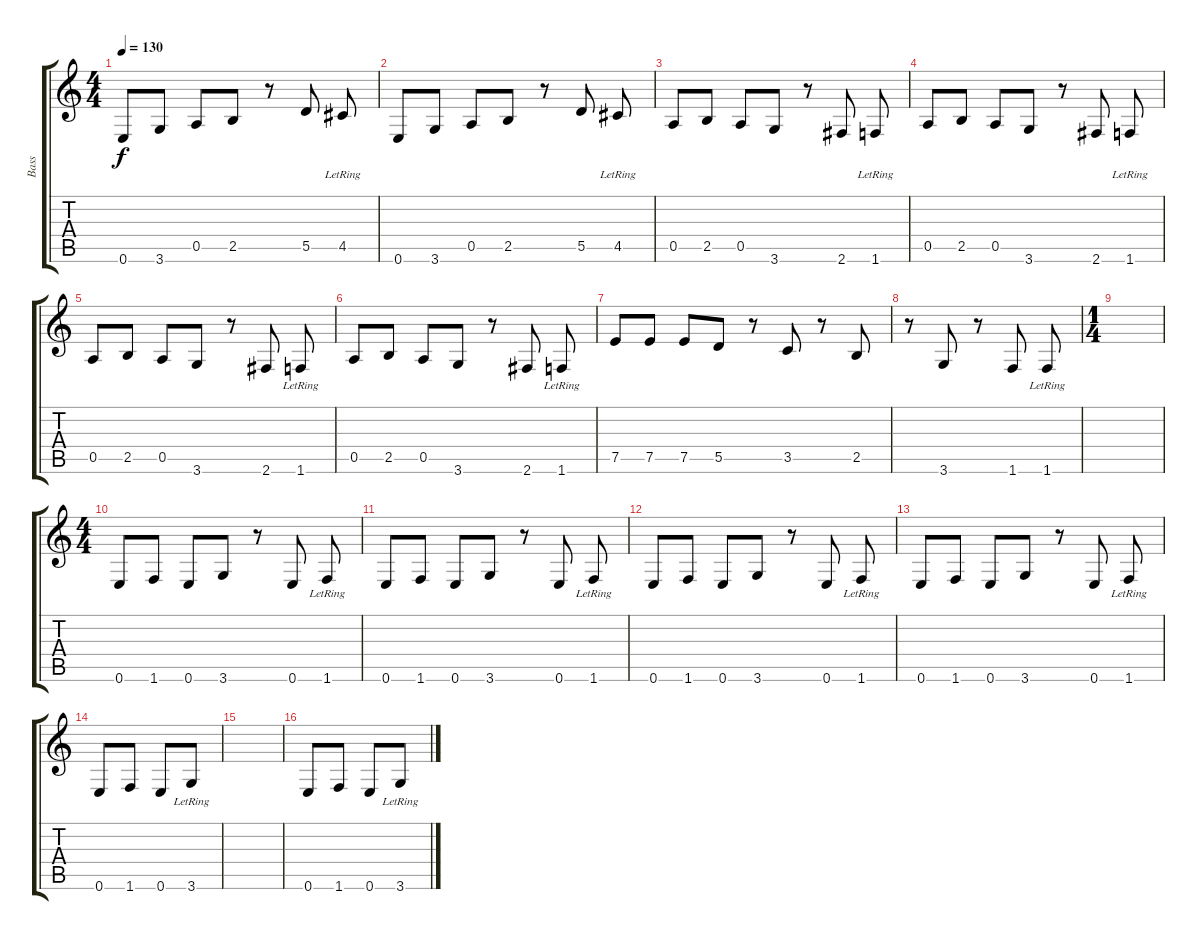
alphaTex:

\track ("Bass" "Bass") {instrument electricbasspick}
\staff {score tabs}
\tuning (E4 B3 G3 D3 A2 E2) {hide}
\ts (4 4)
\tempo 130
\clef g2
\ks c
0.6.8{dy f} 3.6.8 0.5.8 2.5.8 r.8 5.5.8 4.5{lr}.8 |
0.6.8 3.6.8 0.5.8 2.5.8 r.8 5.5.8 4.5{lr}.8 |
0.5.8 2.5.8 0.5.8 3.6.8 r.8 2.6.8 1.6{lr}.8 |
0.5.8 2.5.8 0.5.8 3.6.8 r.8 2.6.8 1.6{lr}.8 |
0.5.8 2.5.8 0.5.8 3.6.8 r.8 2.6.8 1.6{lr}.8 |
0.5.8 2.5.8 0.5.8 3.6.8 r.8 2.6.8 1.6{lr}.8 |
7.5.8 7.5.8 7.5.8 5.5.8 r.8 3.5.8 r.8 2.5.8 |
r.8 3.6.8 r.8 1.6.8 1.6{lr}.8 |
\ts (1 4)
|
\ts (4 4)
0.6.8 1.6.8 0.6.8 3.6.8 r.8 0.6.8 1.6{lr}.8 |
0.6.8 1.6.8 0.6.8 3.6.8 r.8 0.6.8 1.6{lr}.8 |
0.6.8 1.6.8 0.6.8 3.6.8 r.8 0.6.8 1.6{lr}.8 |
0.6.8 1.6.8 0.6.8 3.6.8 r.8 0.6.8 1.6{lr}.8 |
0.6.8 1.6.8 0.6.8 3.6{lr}.8 |
|
0.6.8 1.6.8 0.6.8 3.6{lr}.8
